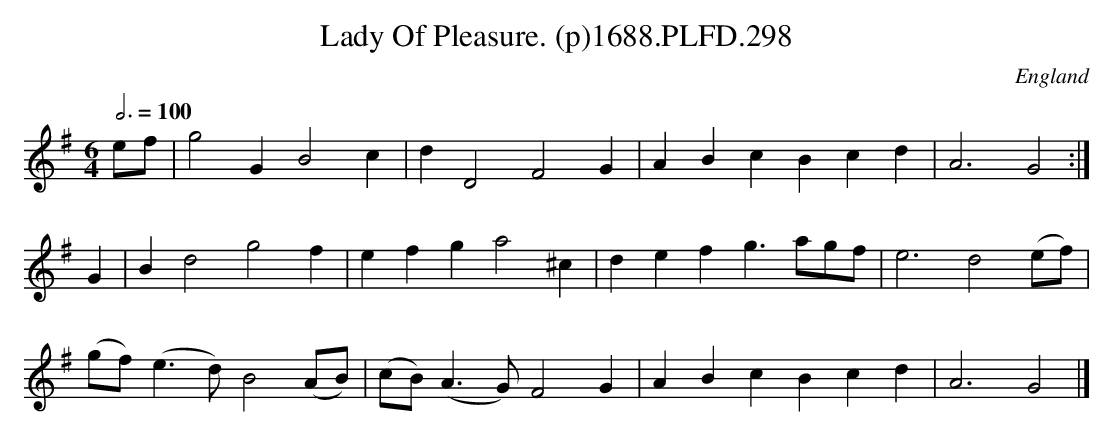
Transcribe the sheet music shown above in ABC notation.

X:1
T:Lady Of Pleasure. (p)1688.PLFD.298
M:6/4
L:1/4
Q:3/4=100
O:England
K:G
e/f/ | g2G B2c | dD2 F2G | ABc Bcd | A3 G2 :|
G | Bd2 g2f | efg a2^c | def g>ag/f/ | e3 d2(e/f/) |
(g/f/) (e>d) B2(A/B/) | (c/B/) (A>G)F2G | ABc Bcd | A3 G2 |]
